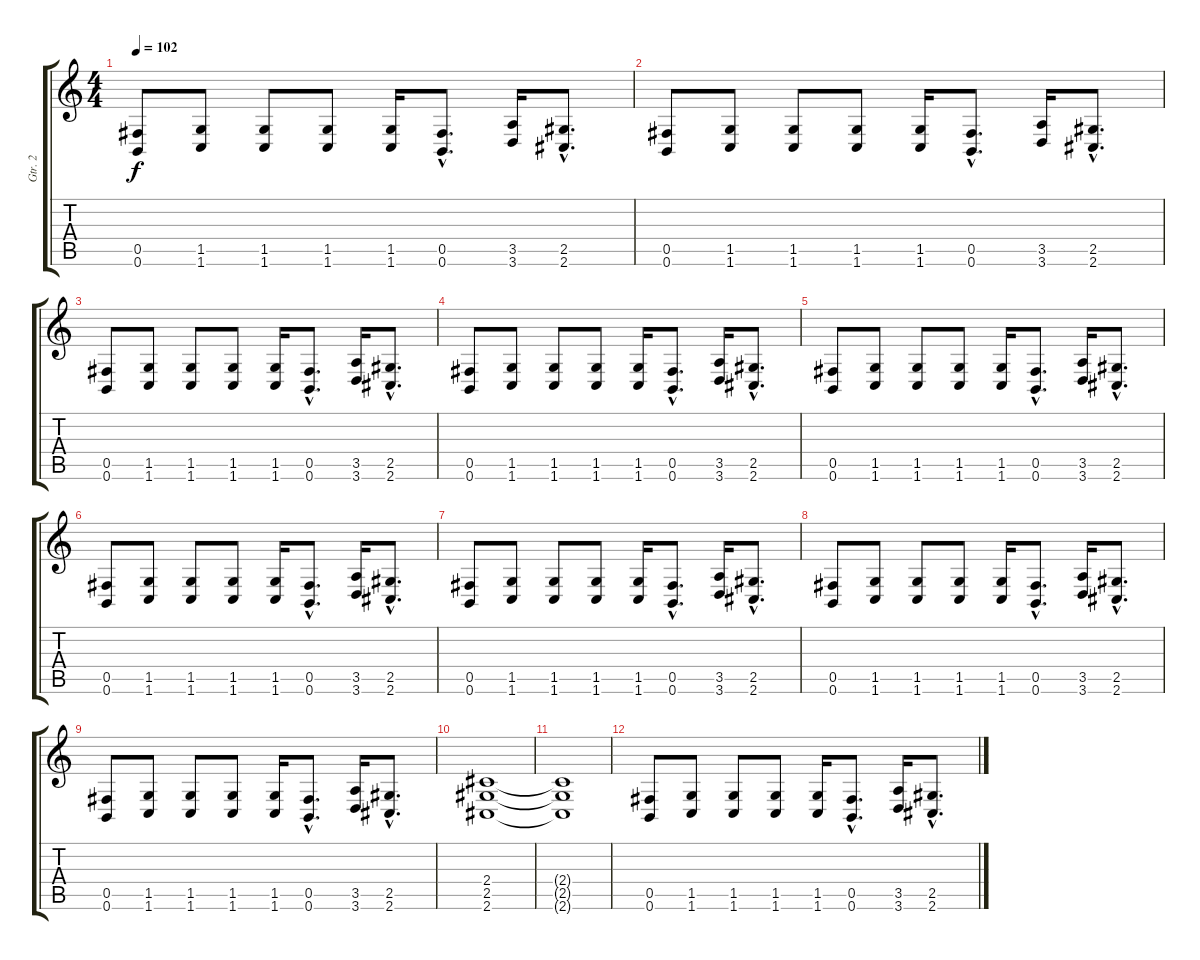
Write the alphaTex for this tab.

\track ("Gtr. 2" "Gtr. 2") {instrument distortionguitar}
\staff {score tabs}
\tuning (Db4 Ab3 E3 B2 Gb2 B1) {hide}
\ts (4 4)
\tempo 102
\clef g2
\ks c
(0.5 0.6).8{dy f} (1.5 1.6).8 (1.5 1.6).8 (1.5 1.6).8 (1.5 1.6).16 (0.5{hac} 0.6{hac}).8{d} (3.5 3.6).16 (2.5{hac} 2.6{hac}).8{d} |
(0.5 0.6).8 (1.5 1.6).8 (1.5 1.6).8 (1.5 1.6).8 (1.5 1.6).16 (0.5{hac} 0.6{hac}).8{d} (3.5 3.6).16 (2.5{hac} 2.6{hac}).8{d} |
(0.5 0.6).8 (1.5 1.6).8 (1.5 1.6).8 (1.5 1.6).8 (1.5 1.6).16 (0.5{hac} 0.6{hac}).8{d} (3.5 3.6).16 (2.5{hac} 2.6{hac}).8{d} |
(0.5 0.6).8 (1.5 1.6).8 (1.5 1.6).8 (1.5 1.6).8 (1.5 1.6).16 (0.5{hac} 0.6{hac}).8{d} (3.5 3.6).16 (2.5{hac} 2.6{hac}).8{d} |
(0.5 0.6).8 (1.5 1.6).8 (1.5 1.6).8 (1.5 1.6).8 (1.5 1.6).16 (0.5{hac} 0.6{hac}).8{d} (3.5 3.6).16 (2.5{hac} 2.6{hac}).8{d} |
(0.5 0.6).8 (1.5 1.6).8 (1.5 1.6).8 (1.5 1.6).8 (1.5 1.6).16 (0.5{hac} 0.6{hac}).8{d} (3.5 3.6).16 (2.5{hac} 2.6{hac}).8{d} |
(0.5 0.6).8 (1.5 1.6).8 (1.5 1.6).8 (1.5 1.6).8 (1.5 1.6).16 (0.5{hac} 0.6{hac}).8{d} (3.5 3.6).16 (2.5{hac} 2.6{hac}).8{d} |
(0.5 0.6).8 (1.5 1.6).8 (1.5 1.6).8 (1.5 1.6).8 (1.5 1.6).16 (0.5{hac} 0.6{hac}).8{d} (3.5 3.6).16 (2.5{hac} 2.6{hac}).8{d} |
(0.5 0.6).8 (1.5 1.6).8 (1.5 1.6).8 (1.5 1.6).8 (1.5 1.6).16 (0.5{hac} 0.6{hac}).8{d} (3.5 3.6).16 (2.5{hac} 2.6{hac}).8{d} |
(2.4 2.5 2.6).1 |
(2.4{t} 2.5{t} 2.6{t}).1 |
(0.5 0.6).8 (1.5 1.6).8 (1.5 1.6).8 (1.5 1.6).8 (1.5 1.6).16 (0.5{hac} 0.6{hac}).8{d} (3.5 3.6).16 (2.5{hac} 2.6{hac}).8{d}
